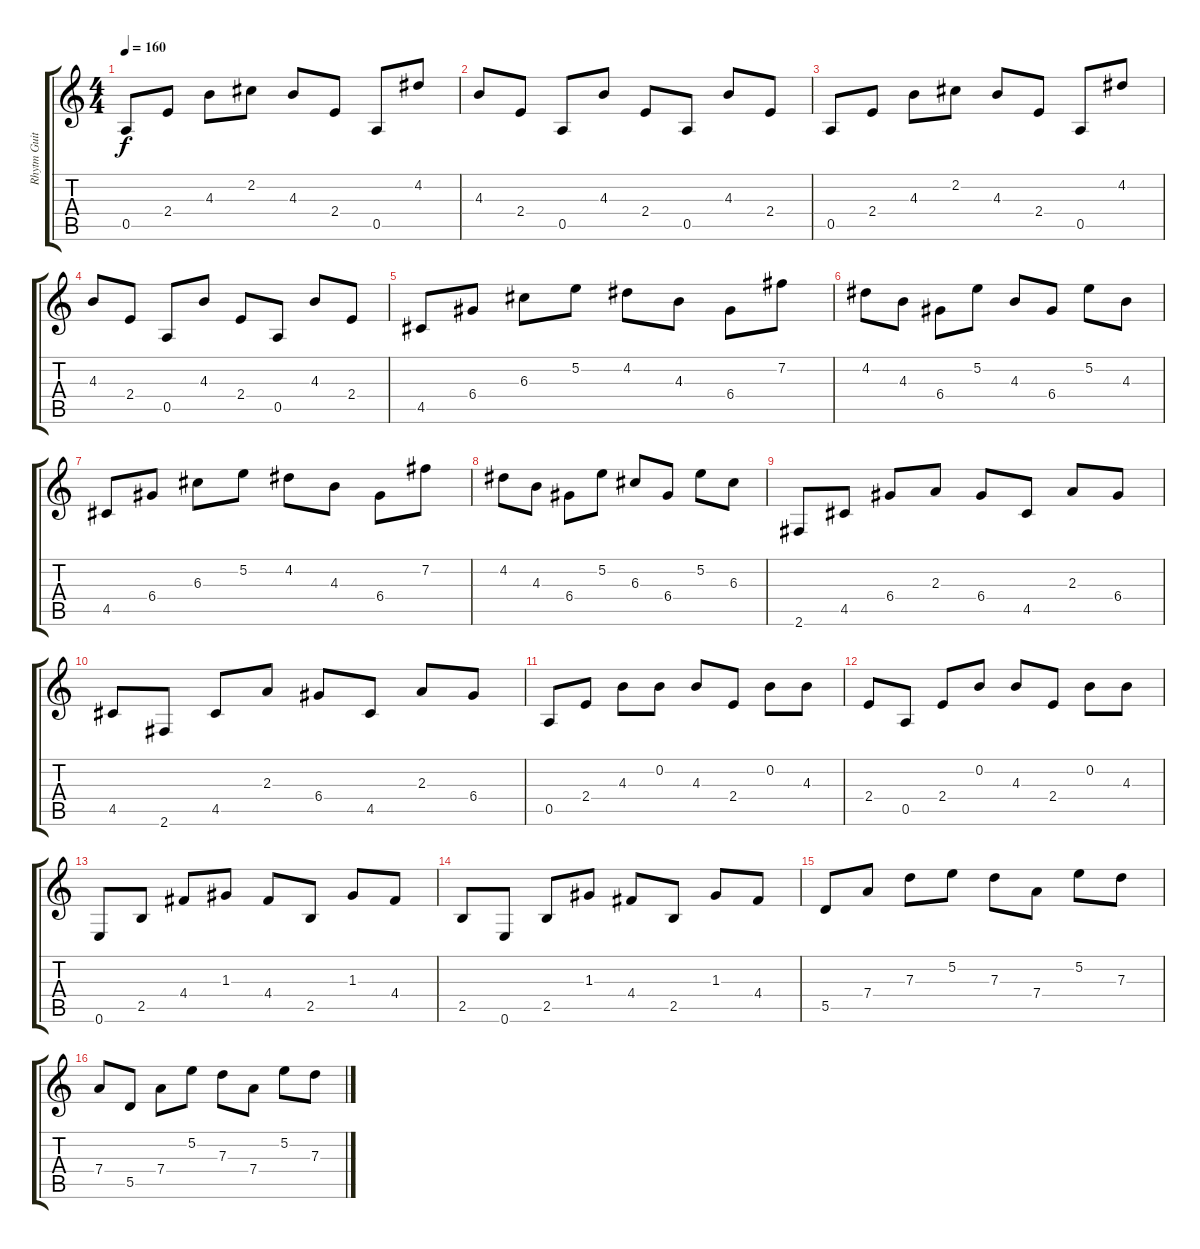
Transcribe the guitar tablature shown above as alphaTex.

\track ("Rhytm Guitar" "Rhytm Guit") {instrument acousticguitarsteel}
\staff {score tabs}
\tuning (E4 B3 G3 D3 A2 E2) {hide}
\ts (4 4)
\tempo 160
\clef g2
\ks c
0.5.8{dy f} 2.4.8 4.3.8 2.2.8 4.3.8 2.4.8 0.5.8 4.2.8 |
4.3.8 2.4.8 0.5.8 4.3.8 2.4.8 0.5.8 4.3.8 2.4.8 |
0.5.8 2.4.8 4.3.8 2.2.8 4.3.8 2.4.8 0.5.8 4.2.8 |
4.3.8 2.4.8 0.5.8 4.3.8 2.4.8 0.5.8 4.3.8 2.4.8 |
4.5.8 6.4.8 6.3.8 5.2.8 4.2.8 4.3.8 6.4.8 7.2.8 |
4.2.8 4.3.8 6.4.8 5.2.8 4.3.8 6.4.8 5.2.8 4.3.8 |
4.5.8 6.4.8 6.3.8 5.2.8 4.2.8 4.3.8 6.4.8 7.2.8 |
4.2.8 4.3.8 6.4.8 5.2.8 6.3.8 6.4.8 5.2.8 6.3.8 |
2.6.8 4.5.8 6.4.8 2.3.8 6.4.8 4.5.8 2.3.8 6.4.8 |
4.5.8 2.6.8 4.5.8 2.3.8 6.4.8 4.5.8 2.3.8 6.4.8 |
0.5.8 2.4.8 4.3.8 0.2.8 4.3.8 2.4.8 0.2.8 4.3.8 |
2.4.8 0.5.8 2.4.8 0.2.8 4.3.8 2.4.8 0.2.8 4.3.8 |
0.6.8 2.5.8 4.4.8 1.3.8 4.4.8 2.5.8 1.3.8 4.4.8 |
2.5.8 0.6.8 2.5.8 1.3.8 4.4.8 2.5.8 1.3.8 4.4.8 |
5.5.8 7.4.8 7.3.8 5.2.8 7.3.8 7.4.8 5.2.8 7.3.8 |
7.4.8 5.5.8 7.4.8 5.2.8 7.3.8 7.4.8 5.2.8 7.3.8
